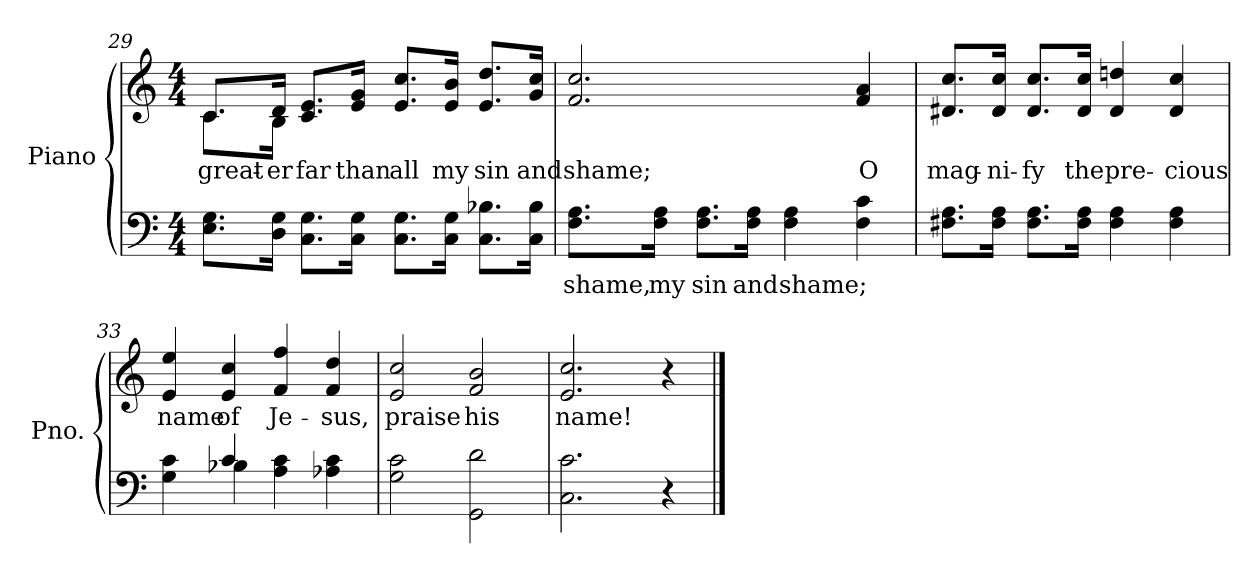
**kern	**text	**kern	**text
*part2	*part2	*part1	*part1
*staff2	*staff2	*staff1	*staff1
*I"Piano	*	*I"Piano	*
*I'Pno.	*	*I'Pno.	*
!!LO:LB:g=z
*clefF4	*	*clefG2	*
*k[]	*	*k[]	*
*C:	*	*C:	*
*M4/4	*	*M4/4	*
=29	=29	=29	=29
!	!	!	!LO:LY:b:color=#000000
*	*	*^	*
8.Ei\ 8.Gi\L	.	8.ci/L	8.ci\L	great-
!	!	!	!	!LO:LY:b:color=#000000
16Di\ 16Gi\Jk	.	16di/Jk	16Bi\Jk	-er
!	!	!	!	!LO:LY:b:color=#000000
8.Ci\ 8.Gi\L	.	8.ci/ 8.ei/L	2.ryy	far
!	!	!	!	!LO:LY:b:color=#000000
16Ci\ 16Gi\Jk	.	16ei/ 16gi/Jk	.	than
!	!	!	!	!LO:LY:b:color=#000000
8.Ci\ 8.Gi\L	.	8.ei/ 8.cci/L	.	all
!	!	!	!	!LO:LY:b:color=#000000
16Ci\ 16Gi\Jk	.	16ei/ 16bi/Jk	.	my
!	!	!	!	!LO:LY:b:color=#000000
8.Ci\ 8.B-Xi\L	.	8.ei/ 8.ddi/L	.	sin
!	!	!	!	!LO:LY:b:color=#000000
16Ci\ 16B-i\Jk	.	16gi/ 16cci/Jk	.	and
*	*	*v	*v	*
=30	=30	=30	=30
!	!LO:LY:a:color=#000000	!	!
!	!	!	!LO:LY:b:color=#000000
8.Fi\ 8.Ai\L	shame,	2.fi/ 2.cci	shame;
!	!LO:LY:a:color=#000000	!	!
16Fi\ 16Ai\Jk	my	.	.
!	!LO:LY:a:color=#000000	!	!
8.Fi\ 8.Ai\L	sin	.	.
!	!LO:LY:a:color=#000000	!	!
16Fi\ 16Ai\Jk	and	.	.
!	!LO:LY:a:color=#000000	!	!
4Fi\ 4Ai	shame;	.	.
=31-	=31-	=31-	=31-
!	!	!	!LO:LY:b:color=#000000
4Fi\ 4ci	.	4fi/ 4ai	O
!!LO:LB:g=z
=32	=32	=32	=32
!	!	!	!LO:LY:b:color=#000000
8.F#Xi\ 8.Ai\L	.	8.d#Xi/ 8.cci/L	mag-
!	!	!	!LO:LY:b:color=#000000
16F#i\ 16Ai\Jk	.	16d#i/ 16cci/Jk	-ni-
!	!	!	!LO:LY:b:color=#000000
8.F#i\ 8.Ai\L	.	8.d#i/ 8.cci/L	-fy
!	!	!	!LO:LY:b:color=#000000
16F#i\ 16Ai\Jk	.	16d#i/ 16cci/Jk	the
!	!	!	!LO:LY:b:color=#000000
4F#i\ 4Ai	.	4d#i/ 4ddni	pre-
!	!	!	!LO:LY:b:color=#000000
4F#i\ 4Ai	.	4d#i/ 4cci	-cious
=33	=33	=33	=33
*^	*	*	*
!	!	!	!	!LO:LY:b:color=#000000
4Gi\ 4ci	4ryy	.	4ei/ 4eei	name
!	!	!	!	!LO:LY:b:color=#000000
4ci/	4B-Xi\	.	4ei/ 4cci	of
!	!	!	!	!LO:LY:b:color=#000000
4Ai\ 4ci	2ryy	.	4fi/ 4ffi	Je-
!	!	!	!	!LO:LY:b:color=#000000
4A-Xi\ 4ci	.	.	4fi/ 4ddi	-sus,
*v	*v	*	*	*
=34	=34	=34	=34
!	!	!	!LO:LY:b:color=#000000
2Gi\ 2ci	.	2ei/ 2cci	praise
!	!	!	!LO:LY:b:color=#000000
2GGi\ 2di	.	2fi/ 2bi	his
=35	=35	=35	=35
!	!	!	!LO:LY:b:color=#000000
2.Ci\ 2.ci	.	2.ei/ 2.cci	name!
4r	.	4r	.
==	==	==	==
*-	*-	*-	*-
